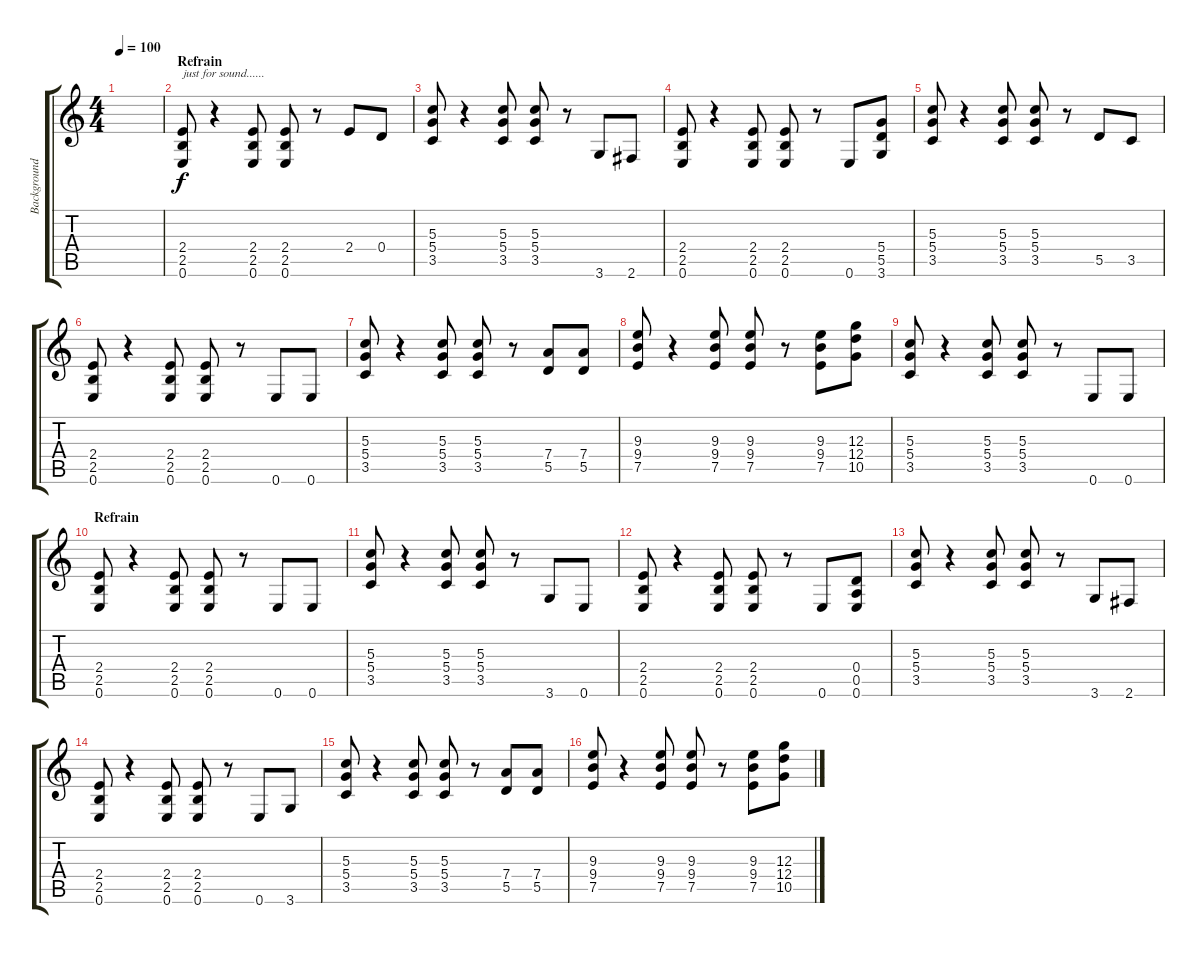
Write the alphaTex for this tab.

\track ("Background Guitar2" "Background") {instrument electricguitarclean}
\staff {score tabs}
\tuning (E4 B3 G3 D3 A2 E2) {hide}
\ts (4 4)
\tempo 100
\clef g2
\ks c
|
\section ("" "Refrain")
(2.4 2.5 0.6).8{txt "just for sound......"} r.4 (2.4 2.5 0.6).8 (2.4 2.5 0.6).8 r.8 2.4.8 0.4.8 |
(5.3 5.4 3.5).8 r.4 (5.3 5.4 3.5).8 (5.3 5.4 3.5).8 r.8 3.6.8 2.6.8 |
(2.4 2.5 0.6).8 r.4 (2.4 2.5 0.6).8 (2.4 2.5 0.6).8 r.8 0.6.8 (5.4 5.5 3.6).8 |
(5.3 5.4 3.5).8 r.4 (5.3 5.4 3.5).8 (5.3 5.4 3.5).8 r.8 5.5.8 3.5.8 |
(2.4 2.5 0.6).8 r.4 (2.4 2.5 0.6).8 (2.4 2.5 0.6).8 r.8 0.6.8 0.6.8 |
(5.3 5.4 3.5).8 r.4 (5.3 5.4 3.5).8 (5.3 5.4 3.5).8 r.8 (7.4 5.5).8 (7.4 5.5).8 |
(9.3 9.4 7.5).8 r.4 (9.3 9.4 7.5).8 (9.3 9.4 7.5).8 r.8 (9.3 9.4 7.5).8 (12.3 12.4 10.5).8 |
(5.3 5.4 3.5).8 r.4 (5.3 5.4 3.5).8 (5.3 5.4 3.5).8 r.8 0.6.8 0.6.8 |
\section ("" "Refrain")
(2.4 2.5 0.6).8 r.4 (2.4 2.5 0.6).8 (2.4 2.5 0.6).8 r.8 0.6.8 0.6.8 |
(5.3 5.4 3.5).8 r.4 (5.3 5.4 3.5).8 (5.3 5.4 3.5).8 r.8 3.6.8 0.6.8 |
(2.4 2.5 0.6).8 r.4 (2.4 2.5 0.6).8 (2.4 2.5 0.6).8 r.8 0.6.8 (0.4 0.5 0.6).8 |
(5.3 5.4 3.5).8 r.4 (5.3 5.4 3.5).8 (5.3 5.4 3.5).8 r.8 3.6.8 2.6.8 |
(2.4 2.5 0.6).8 r.4 (2.4 2.5 0.6).8 (2.4 2.5 0.6).8 r.8 0.6.8 3.6.8 |
(5.3 5.4 3.5).8 r.4 (5.3 5.4 3.5).8 (5.3 5.4 3.5).8 r.8 (7.4 5.5).8 (7.4 5.5).8 |
(9.3 9.4 7.5).8 r.4 (9.3 9.4 7.5).8 (9.3 9.4 7.5).8 r.8 (9.3 9.4 7.5).8 (12.3 12.4 10.5).8
